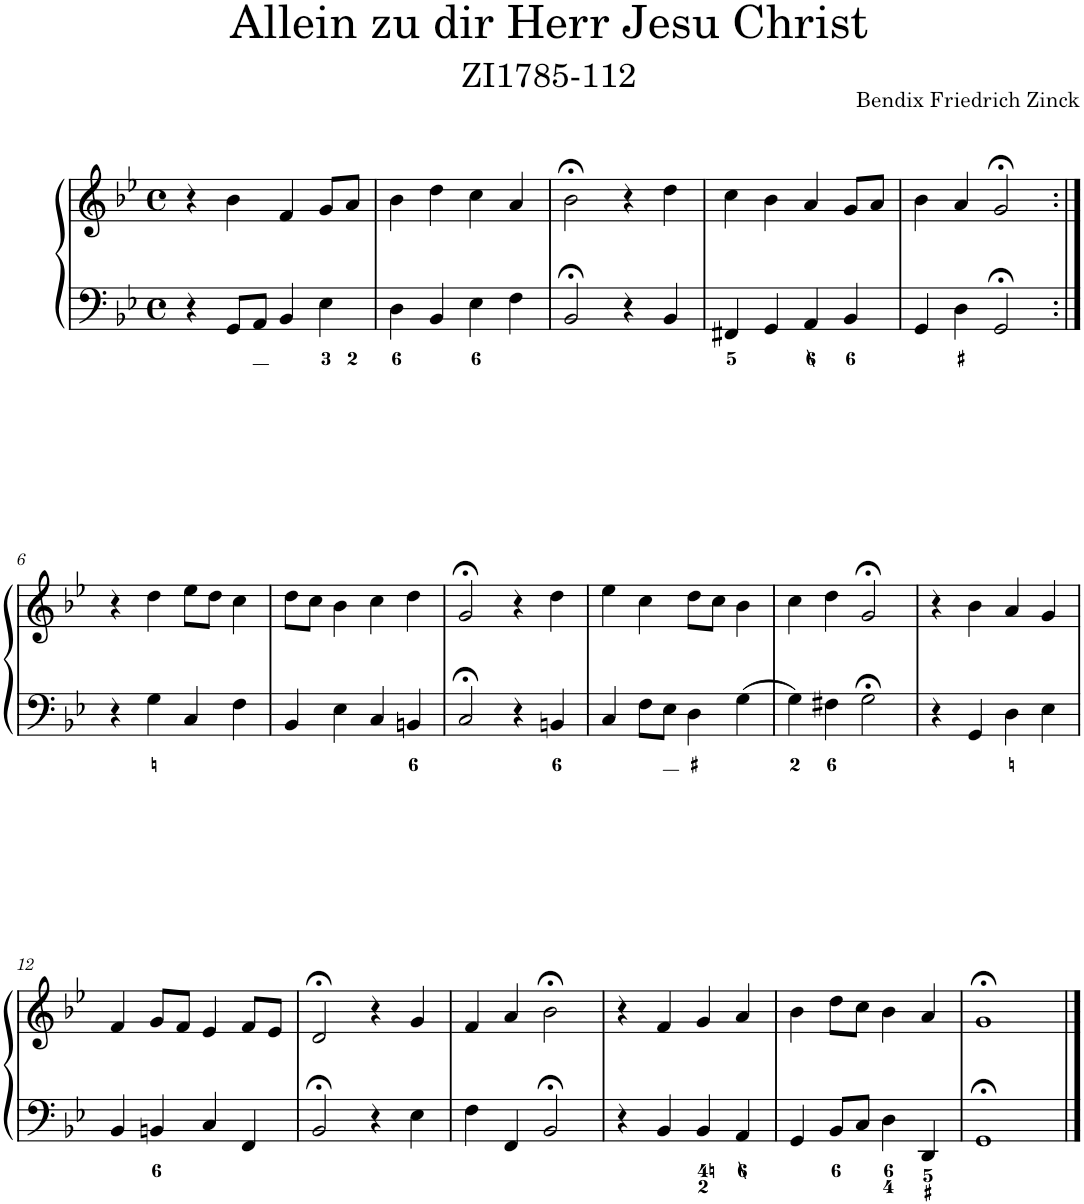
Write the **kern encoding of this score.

**kern	**kern
*part1	*part1
*staff2	*staff1
*I"Piano	*
*I'Pno.	*
*clefF4	*clefG2
*k[b-e-]	*k[b-e-]
*M4/4	*M4/4
*met(c)	*met(c)
=1	=1
4r	4r
8GG/L	4b-\
8AA/J	.
4BB-/	4f/
4E-\	8g/L
.	8a/J
=2	=2
4D\	4b-\
4BB-/	4dd\
4E-\	4cc\
4F\	4a/
=3	=3
2BB-;</	2b-;<\
4r	4r
4BB-/	4dd\
=4	=4
4FF#X/	4cc\
4GG/	4b-\
4AA/	4a/
4BB-/	8g/L
.	8a/J
=5	=5
4GG/	4b-\
4D\	4a/
2GG;</	2g;</
!!LO:LB:g=z
=6:|!	=6:|!
4r	4r
4G\	4dd\
4C/	8ee-\L
.	8dd\J
4F\	4cc\
=7	=7
4BB-/	8dd\L
.	8cc\J
4E-\	4b-\
4C/	4cc\
4BBn/	4dd\
=8	=8
2C;</	2g;</
4r	4r
4BBn/	4dd\
=9	=9
4C/	4ee-\
8F\L	4cc\
8E-\J	.
4D\	8dd\L
.	8cc\J
4G\	4b-\
=10	=10
4G\	4cc\
4F#X\	4dd\
2G;<\	2g;</
=11	=11
4r	4r
4GG/	4b-\
4D\	4a/
4E-\	4g/
!!LO:LB:g=z
=12	=12
4BB-/	4f/
4BBn/	8g/L
.	8f/J
4C/	4e-/
4FF/	8f/L
.	8e-/J
=13	=13
2BB-;</	2d;</
4r	4r
4E-\	4g/
=14	=14
4F\	4f/
4FF/	4a/
2BB-;</	2b-;<\
=15	=15
4r	4r
4BB-/	4f/
4BB-/	4g/
4AA/	4a/
=16	=16
4GG/	4b-\
8BB-/L	8dd\L
8C/J	8cc\J
4D\	4b-\
4DD/	4a/
=17	=17
1GG;<	1g;<
==	==
*-	*-
